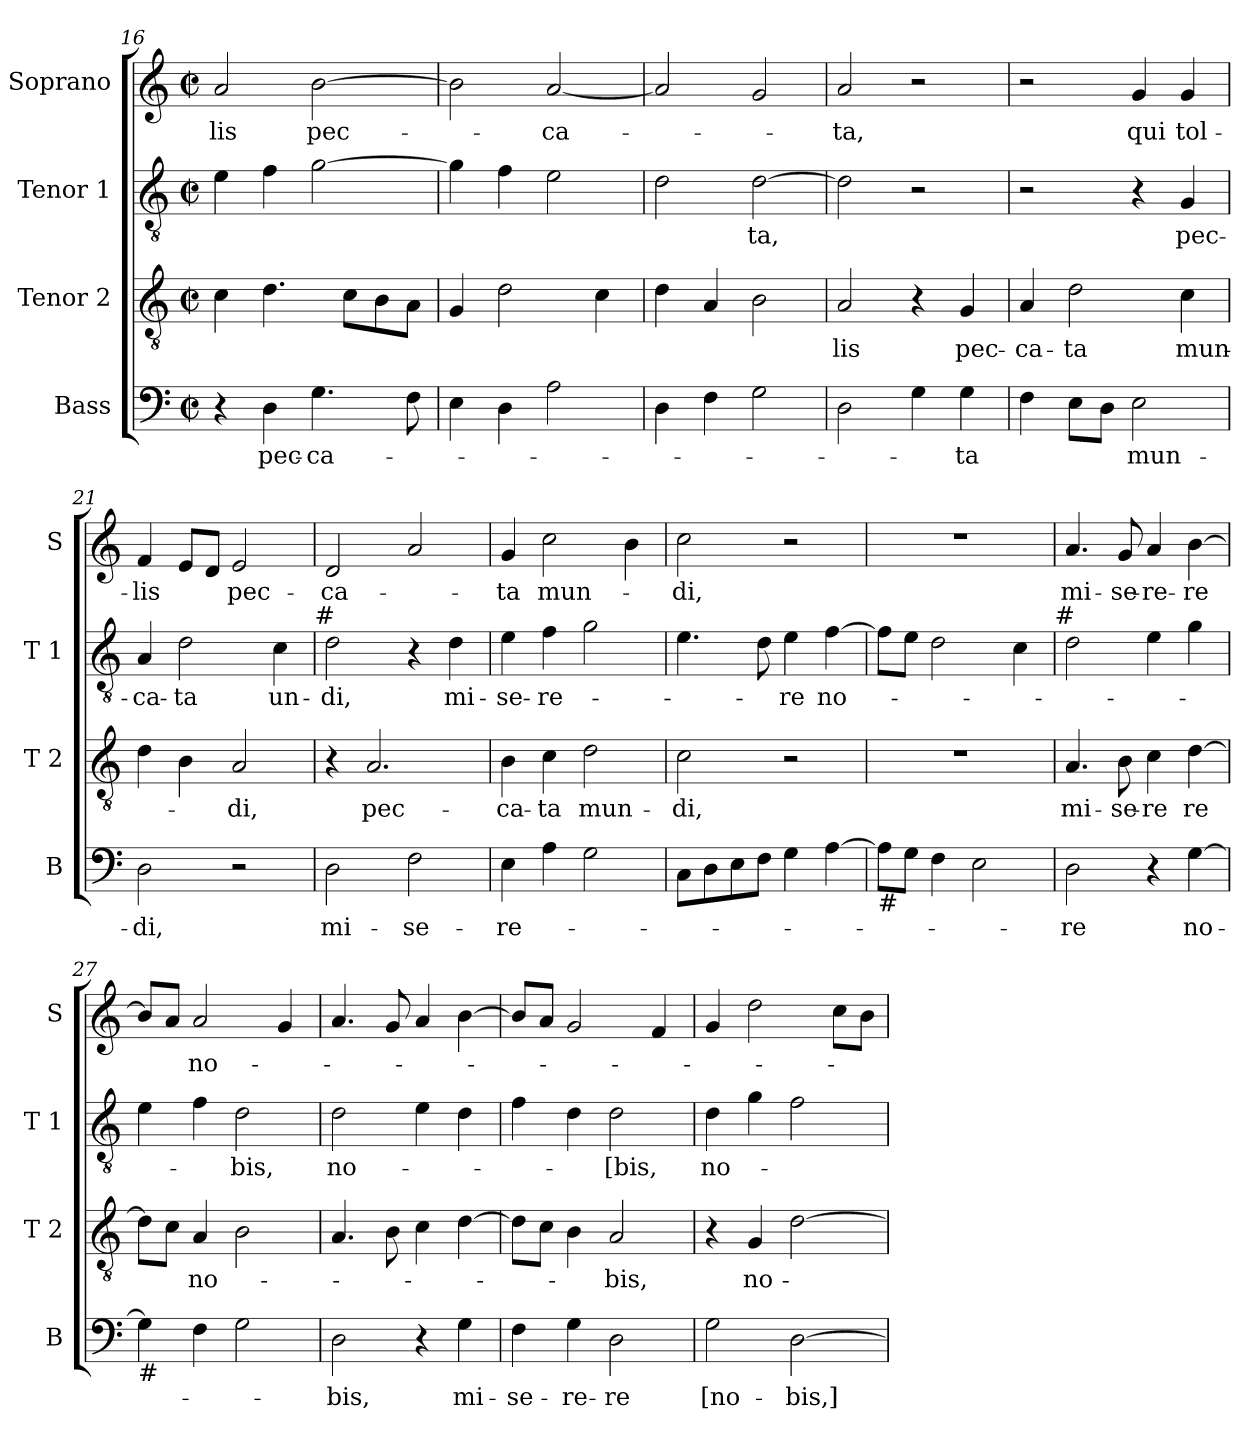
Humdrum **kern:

**kern	**text	**kern	**text	**kern	**text	**kern	**text
*part4	*part4	*part3	*part3	*part2	*part2	*part1	*part1
*staff4	*staff4	*staff3	*staff3	*staff2	*staff2	*staff1	*staff1
*I"Bass	*	*I"Tenor 2	*	*I"Tenor 1	*	*I"Soprano	*
*I'B	*	*I'T 2	*	*I'T 1	*	*I'S	*
*clefF4	*	*clefGv2	*	*clefGv2	*	*clefG2	*
*k[]	*	*k[]	*	*k[]	*	*k[]	*
*C:	*	*C:	*	*C:	*	*C:	*
*M2/2	*	*M2/2	*	*M2/2	*	*M2/2	*
*met(c|)	*	*met(c|)	*	*met(c|)	*	*met(c|)	*
=16	=16	=16	=16	=16	=16	=16	=16
!	!	!	!	!	!	!	!LO:LY:b
4r	.	4c\	.	4e\	.	2a/	-lis
!	!LO:LY:b	!	!	!	!	!	!
4D\	pec-	4.d\	.	4f\	.	.	.
!	!LO:LY:b	!	!	!	!	!	!LO:LY:b
4.G\	-ca-	.	.	[2g\	.	[2b\	pec-
.	.	8c\L	.	.	.	.	.
.	.	8B\	.	.	.	.	.
8F\	.	8A\J	.	.	.	.	.
=17	=17	=17	=17	=17	=17	=17	=17
4E\	.	4G/	.	4g\]	.	2b\]	.
4D\	.	2d\	.	4f\	.	.	.
!	!	!	!	!	!	!	!LO:LY:b
2A\	.	.	.	2e\	.	[2a/	-ca-
.	.	4c\	.	.	.	.	.
!!LO:PB:g=z
=18	=18	=18	=18	=18	=18	=18	=18
4D\	.	4d\	.	2d\	.	2a/]	.
4F\	.	4A/	.	.	.	.	.
!	!	!	!	!	!LO:LY:b	!	!
2G\	.	2B\	.	[2d\	-ta,	2g/	.
=19	=19	=19	=19	=19	=19	=19	=19
!	!	!	!LO:LY:b	!	!	!	!LO:LY:b
2D\	.	2A/	-lis	2d\]	.	2a/	-ta,
4G\	.	4r	.	2r	.	2r	.
!	!LO:LY:b	!	!LO:LY:b	!	!	!	!
4G\	-ta	4G/	pec-	.	.	.	.
=20	=20	=20	=20	=20	=20	=20	=20
!	!	!	!LO:LY:b	!	!	!	!
4F\	.	4A/	-ca-	2r	.	2r	.
!	!	!	!LO:LY:b	!	!	!	!
8E\L	.	2d\	-ta	.	.	.	.
8D\J	.	.	.	.	.	.	.
!	!LO:LY:b	!	!	!	!	!	!LO:LY:b
2E\	mun-	.	.	4r	.	4g/	qui
!	!	!	!LO:LY:b	!	!LO:LY:b	!	!LO:LY:b
.	.	4c\	mun-	4G/	pec-	4g/	tol-
=21	=21	=21	=21	=21	=21	=21	=21
!	!LO:LY:b	!	!	!	!LO:LY:b	!	!LO:LY:b
2D\	-di,	4d\	.	4A/	-ca-	4f/	-lis
!	!	!	!	!	!LO:LY:b	!	!
.	.	4B\	.	2d\	-ta	8e/L	.
.	.	.	.	.	.	8d/J	.
!	!	!	!LO:LY:b	!	!	!	!LO:LY:b
2r	.	2A/	-di,	.	.	2e/	pec-
!	!	!	!	!	!LO:LY:b	!	!
.	.	.	.	4c\	un-	.	.
!	!	!	!	!LO:TX:a:t=#	!	!	!
=22	=22	=22	=22	=22	=22	=22	=22
!	!LO:LY:b	!	!	!	!LO:LY:b	!	!LO:LY:b
2D\	mi-	4r	.	2d\	-di,	2d/	-ca-
!	!	!	!LO:LY:b	!	!	!	!
.	.	2.A/	pec-	.	.	.	.
!	!LO:LY:b	!	!	!	!	!	!
2F\	-se-	.	.	4r	.	2a/	.
!	!	!	!	!	!LO:LY:b	!	!
.	.	.	.	4d\	mi-	.	.
!!LO:LB:g=z
=23	=23	=23	=23	=23	=23	=23	=23
!	!LO:LY:b	!	!LO:LY:b	!	!LO:LY:b	!	!LO:LY:b
4E\	-re-	4B\	-ca-	4e\	-se-	4g/	-ta
!	!	!	!LO:LY:b	!	!LO:LY:b	!	!LO:LY:b
4A\	.	4c\	-ta	4f\	-re-	2cc\	mun-
!	!	!	!LO:LY:b	!	!	!	!
2G\	.	2d\	mun-	2g\	.	.	.
.	.	.	.	.	.	4b\	.
=24	=24	=24	=24	=24	=24	=24	=24
!	!	!	!LO:LY:b	!	!	!	!LO:LY:b
8C\L	.	2c\	-di,	4.e\	.	2cc\	-di,
8D\	.	.	.	.	.	.	.
8E\	.	.	.	.	.	.	.
8F\J	.	.	.	8d\	.	.	.
!	!	!	!	!	!LO:LY:b	!	!
4G\	.	2r	.	4e\	-re	2r	.
!	!	!	!	!	!LO:LY:b	!	!
[4A\	.	.	.	[4f\	no-	.	.
=25	=25	=25	=25	=25	=25	=25	=25
!LO:TX:b:t=#	!	!	!	!	!	!	!
8A\L]	.	1r	.	8f\L]	.	1r	.
8G\J	.	.	.	8e\J	.	.	.
4F\	.	.	.	2d\	.	.	.
2E\	.	.	.	.	.	.	.
.	.	.	.	4c\	.	.	.
!	!	!	!	!LO:TX:a:t=#	!	!	!
=26	=26	=26	=26	=26	=26	=26	=26
!	!LO:LY:b	!	!LO:LY:b	!	!	!	!LO:LY:b
2D\	-re	4.A/	mi-	2d\	.	4.a/	mi-
!	!	!	!LO:LY:b	!	!	!	!LO:LY:b
.	.	8B\	-se-	.	.	8g/	-se-
!	!	!	!LO:LY:b	!	!	!	!LO:LY:b
4r	.	4c\	-re	4e\	.	4a/	-re-
!	!LO:LY:b	!	!LO:LY:b	!	!	!	!LO:LY:b
[4G\	no-	[4d\	re	4g\	.	[4b\	-re
=27	=27	=27	=27	=27	=27	=27	=27
!LO:TX:b:t=#	!	!	!	!	!	!	!
4G\]	.	8d\L]	.	4e\	.	8b/L]	.
.	.	8c\J	.	.	.	8a/J	.
!	!	!	!LO:LY:b	!	!	!	!LO:LY:b
4F\	.	4A/	no-	4f\	.	2a/	no-
!	!	!	!	!	!LO:LY:b	!	!
2G\	.	2B\	.	2d\	-bis,	.	.
.	.	.	.	.	.	4g/	.
!!LO:LB:g=z
=28	=28	=28	=28	=28	=28	=28	=28
!	!LO:LY:b	!	!	!	!LO:LY:b	!	!
2D\	-bis,	4.A/	.	2d\	no-	4.a/	.
.	.	8B\	.	.	.	8g/	.
4r	.	4c\	.	4e\	.	4a/	.
!	!LO:LY:b	!	!	!	!	!	!
4G\	mi-	[4d\	.	4d\	.	[4b\	.
=29	=29	=29	=29	=29	=29	=29	=29
!	!LO:LY:b	!	!	!	!	!	!
4F\	-se-	8d\L]	.	4f\	.	8b/L]	.
.	.	8c\J	.	.	.	8a/J	.
!	!LO:LY:b	!	!	!	!	!	!
4G\	-re-	4B\	.	4d\	.	2g/	.
!	!LO:LY:b	!	!LO:LY:b	!	!LO:LY:b	!	!
2D\	-re	2A/	-bis,	2d\	-[bis,	.	.
.	.	.	.	.	.	4f/	.
=30	=30	=30	=30	=30	=30	=30	=30
!	!LO:LY:b	!	!	!	!LO:LY:b	!	!
2G\	[no-	4r	.	4d\	no-	4g/	.
!	!	!	!LO:LY:b	!	!	!	!
.	.	4G/	no-	4g\	.	2dd\	.
!	!LO:LY:b	!	!	!	!	!	!
[2D\	-bis,]	[2d\	.	2f\	.	.	.
.	.	.	.	.	.	8cc\L	.
.	.	.	.	.	.	8b\J	.
=	=	=	=	=	=	=	=
*-	*-	*-	*-	*-	*-	*-	*-
